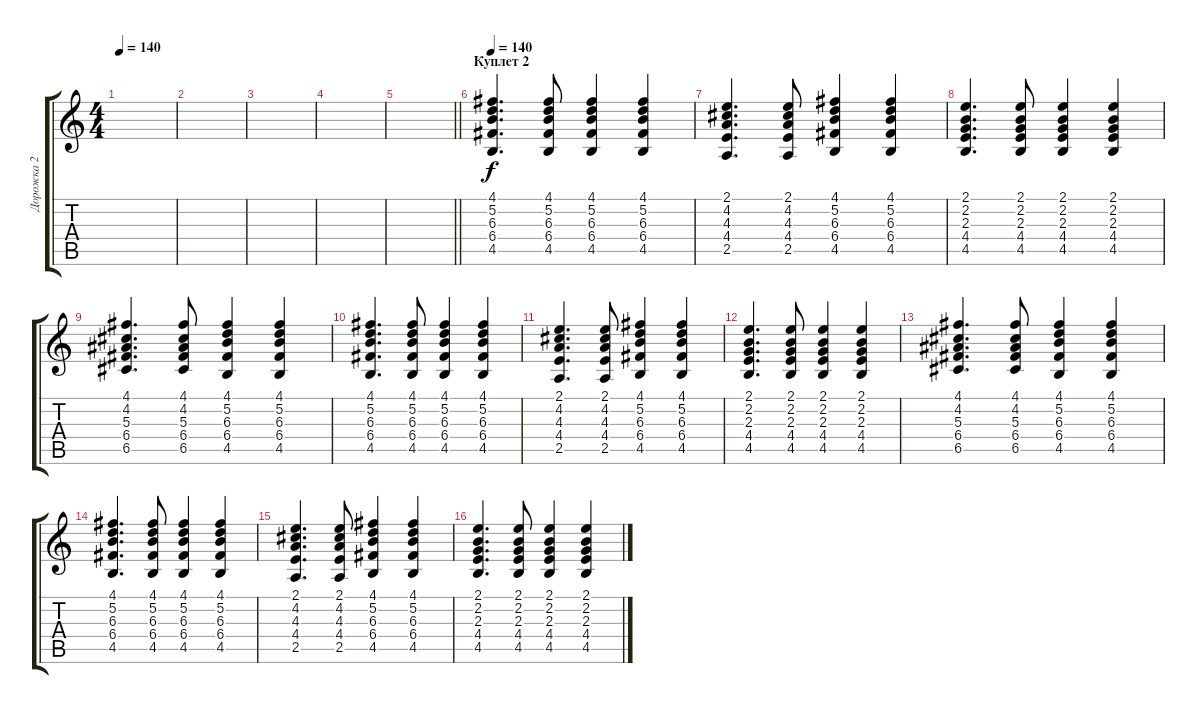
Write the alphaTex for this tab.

\track ("Дорожка 2" "Дорожка 2") {instrument acousticguitarsteel}
\staff {score tabs}
\tuning (D4 A3 F3 C3 G2 D2) {hide}
\ts (4 4)
\tempo 140
\clef g2
\ks c
|
|
|
|
\barLineRight lightlight
|
\section ("" "Куплет 2 ")
\tempo 140
(4.1 5.2 6.3 6.4 4.5).4{d} (4.1 5.2 6.3 6.4 4.5).8 (4.1 5.2 6.3 6.4 4.5).4 (4.1 5.2 6.3 6.4 4.5).4 |
(2.1 4.2 4.3 4.4 2.5).4{d} (2.1 4.2 4.3 4.4 2.5).8 (4.1 5.2 6.3 6.4 4.5).4 (4.1 5.2 6.3 6.4 4.5).4 |
(2.1 2.2 2.3 4.4 4.5).4{d} (2.1 2.2 2.3 4.4 4.5).8 (2.1 2.2 2.3 4.4 4.5).4 (2.1 2.2 2.3 4.4 4.5).4 |
(4.1 4.2 5.3 6.4 6.5).4{d} (4.1 4.2 5.3 6.4 6.5).8 (4.1 5.2 6.3 6.4 4.5).4 (4.1 5.2 6.3 6.4 4.5).4 |
(4.1 5.2 6.3 6.4 4.5).4{d} (4.1 5.2 6.3 6.4 4.5).8 (4.1 5.2 6.3 6.4 4.5).4 (4.1 5.2 6.3 6.4 4.5).4 |
(2.1 4.2 4.3 4.4 2.5).4{d} (2.1 4.2 4.3 4.4 2.5).8 (4.1 5.2 6.3 6.4 4.5).4 (4.1 5.2 6.3 6.4 4.5).4 |
(2.1 2.2 2.3 4.4 4.5).4{d} (2.1 2.2 2.3 4.4 4.5).8 (2.1 2.2 2.3 4.4 4.5).4 (2.1 2.2 2.3 4.4 4.5).4 |
(4.1 4.2 5.3 6.4 6.5).4{d} (4.1 4.2 5.3 6.4 6.5).8 (4.1 5.2 6.3 6.4 4.5).4 (4.1 5.2 6.3 6.4 4.5).4 |
(4.1 5.2 6.3 6.4 4.5).4{d} (4.1 5.2 6.3 6.4 4.5).8 (4.1 5.2 6.3 6.4 4.5).4 (4.1 5.2 6.3 6.4 4.5).4 |
(2.1 4.2 4.3 4.4 2.5).4{d} (2.1 4.2 4.3 4.4 2.5).8 (4.1 5.2 6.3 6.4 4.5).4 (4.1 5.2 6.3 6.4 4.5).4 |
(2.1 2.2 2.3 4.4 4.5).4{d} (2.1 2.2 2.3 4.4 4.5).8 (2.1 2.2 2.3 4.4 4.5).4 (2.1 2.2 2.3 4.4 4.5).4
